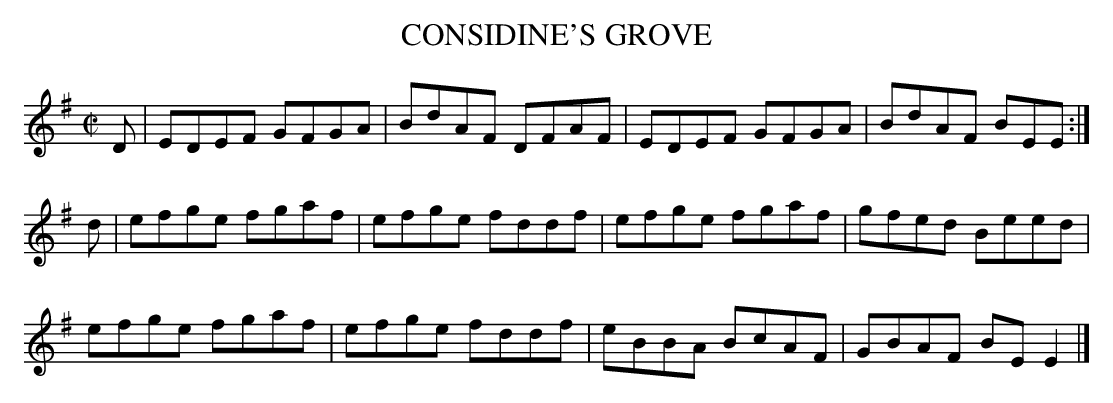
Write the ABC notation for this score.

X:1
T:CONSIDINE'S GROVE
M:C|
L:1/8
K:Em
D|EDEF GFGA|BdAF DFAF|EDEF GFGA|BdAF BEE:|
d|efge fgaf|efge fddf|efge fgaf|gfed Beed|
efge fgaf|efge fddf|eBBA BcAF|GBAF BEE2 |]
